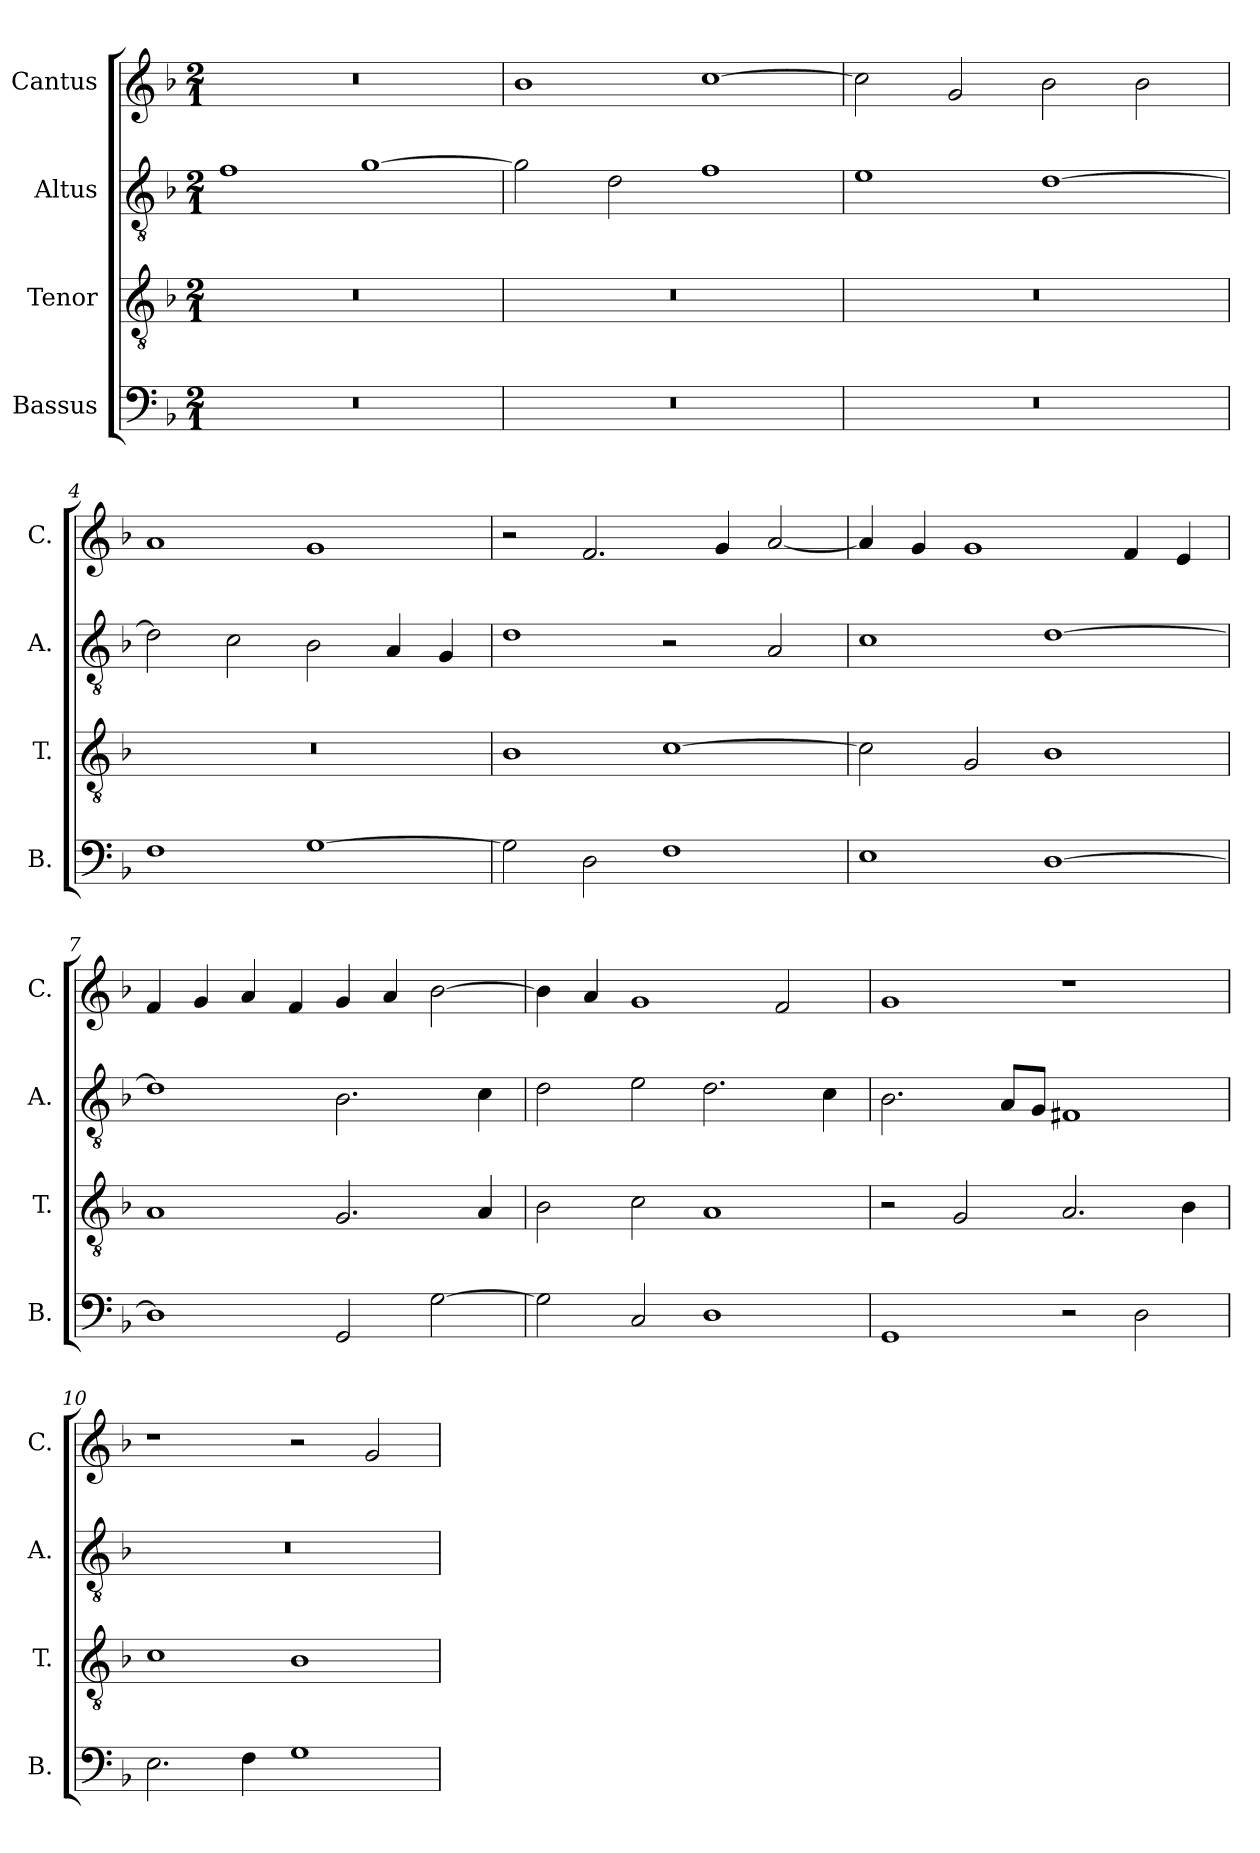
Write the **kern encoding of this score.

**kern	**kern	**kern	**kern
*part4	*part3	*part2	*part1
*staff4	*staff3	*staff2	*staff1
*I"Bassus	*I"Tenor	*I"Altus	*I"Cantus
*I'B.	*I'T.	*I'A.	*I'C.
*clefF4	*clefGv2	*clefGv2	*clefG2
*k[b-]	*k[b-]	*k[b-]	*k[b-]
*M2/1	*M2/1	*M2/1	*M2/1
*MM320	*MM320	*MM320	*MM320
=1	=1	=1	=1
0r	0r	1f	0r
.	.	[1g	.
=2	=2	=2	=2
0r	0r	2g\]	1b-
.	.	2d\	.
.	.	1f	[1cc
=3	=3	=3	=3
0r	0r	1e	2cc\]
.	.	.	2g/
.	.	[1d	2b-\
.	.	.	2b-\
=4	=4	=4	=4
1F	0r	2d\]	1a
.	.	2c\	.
[1G	.	2B-\	1g
.	.	4A/	.
.	.	4G/	.
=5	=5	=5	=5
2G\]	1B-	1d	2r
2D\	.	.	2.f/
1F	[1c	2r	.
.	.	.	4g/
.	.	2A/	[2a/
=6	=6	=6	=6
1E	2c\]	1c	4a/]
.	.	.	4g/
.	2G/	.	1g
[1D	1B-	[1d	.
.	.	.	4f/
.	.	.	4e/
=7	=7	=7	=7
1D]	1A	1d]	4f/
.	.	.	4g/
.	.	.	4a/
.	.	.	4f/
2GG/	2.G/	2.B-\	4g/
.	.	.	4a/
[2G\	.	.	[2b-\
.	4A/	4c\	.
=8	=8	=8	=8
2G\]	2B-\	2d\	4b-\]
.	.	.	4a/
2C/	2c\	2e\	1g
1D	1A	2.d\	.
.	.	.	2f/
.	.	4c\	.
=9	=9	=9	=9
1GG	2r	2.B-\	1g
.	2G/	.	.
.	.	8A/L	.
.	.	8G/J	.
2r	2.A/	1F#X	1r
2D\	.	.	.
.	4B-\	.	.
=10	=10	=10	=10
2.E\	1c	0r	1r
4F\	.	.	.
1G	1B-	.	2r
.	.	.	2g/
=	=	=	=
*-	*-	*-	*-
